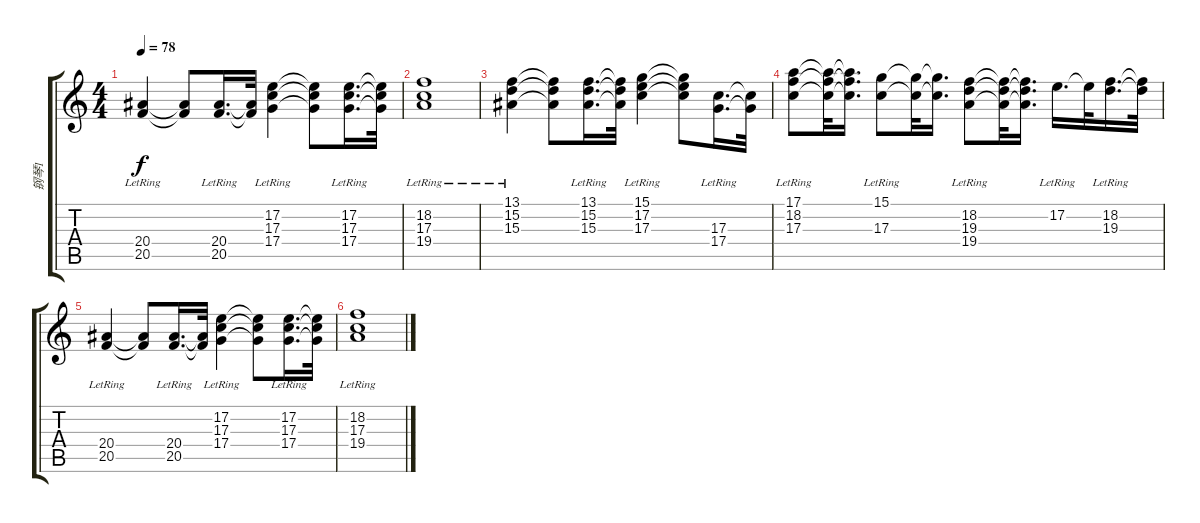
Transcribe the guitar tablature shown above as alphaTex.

\track ("钢琴1" "钢琴1") {instrument electricgrandpiano}
\staff {score tabs}
\tuning (E4 B3 G3 D3 A2 E2) {hide}
\ts (4 4)
\tempo 78
\clef g2
\ks c
(20.4{lr} 20.5{lr}).4{dy f} (20.4{t} 20.5{t}).8 (20.4{lr} 20.5{lr}).16{d} (20.4{t} 20.5{t}).32 (17.2{lr} 17.3{lr} 17.4{lr}).4 (17.2{t} 17.3{t} 17.4{t}).8 (17.2{lr} 17.3{lr} 17.4{lr}).16{d} (17.2{t} 17.3{t} 17.4{t}).32 |
(18.2{lr} 17.3{lr} 19.4{lr}).1 |
(13.1{lr} 15.2{lr} 15.3{lr}).4 (13.1{t} 15.2{t} 15.3{t}).8 (13.1{lr} 15.2{lr} 15.3{lr}).16{d} (13.1{t} 15.2{t} 15.3{t}).32 (15.1{lr} 17.2{lr} 17.3{lr}).4 (15.1{t} 17.2{t} 17.3{t}).8 (17.3{lr} 17.4{lr}).16{d} (17.3{t} 17.4{t}).32 |
(17.1{lr} 18.2{lr} 17.3{lr}).8 (17.1{t} 18.2{t} 17.3{t}).32 (17.1{t} 18.2{t} 17.3{t}).16{d} (15.1{lr} 17.3{lr}).8 (15.1{t} 17.3{t}).32 (15.1{t} 17.3{t}).16{d} (18.2{lr} 19.3{lr} 19.4{lr}).8 (18.2{t} 19.3{t} 19.4{t}).32 (18.2{t} 19.3{t} 19.4{t}).16{d} 17.2{lr}.16{d} 17.2{t}.32 (18.2{lr} 19.3{lr}).16{d} (18.2{t} 19.3{t}).32 |
(20.4{lr} 20.5{lr}).4 (20.4{t} 20.5{t}).8 (20.4{lr} 20.5{lr}).16{d} (20.4{t} 20.5{t}).32 (17.2{lr} 17.3{lr} 17.4{lr}).4 (17.2{t} 17.3{t} 17.4{t}).8 (17.2{lr} 17.3{lr} 17.4{lr}).16{d} (17.2{t} 17.3{t} 17.4{t}).32 |
(18.2{lr} 17.3{lr} 19.4{lr}).1
